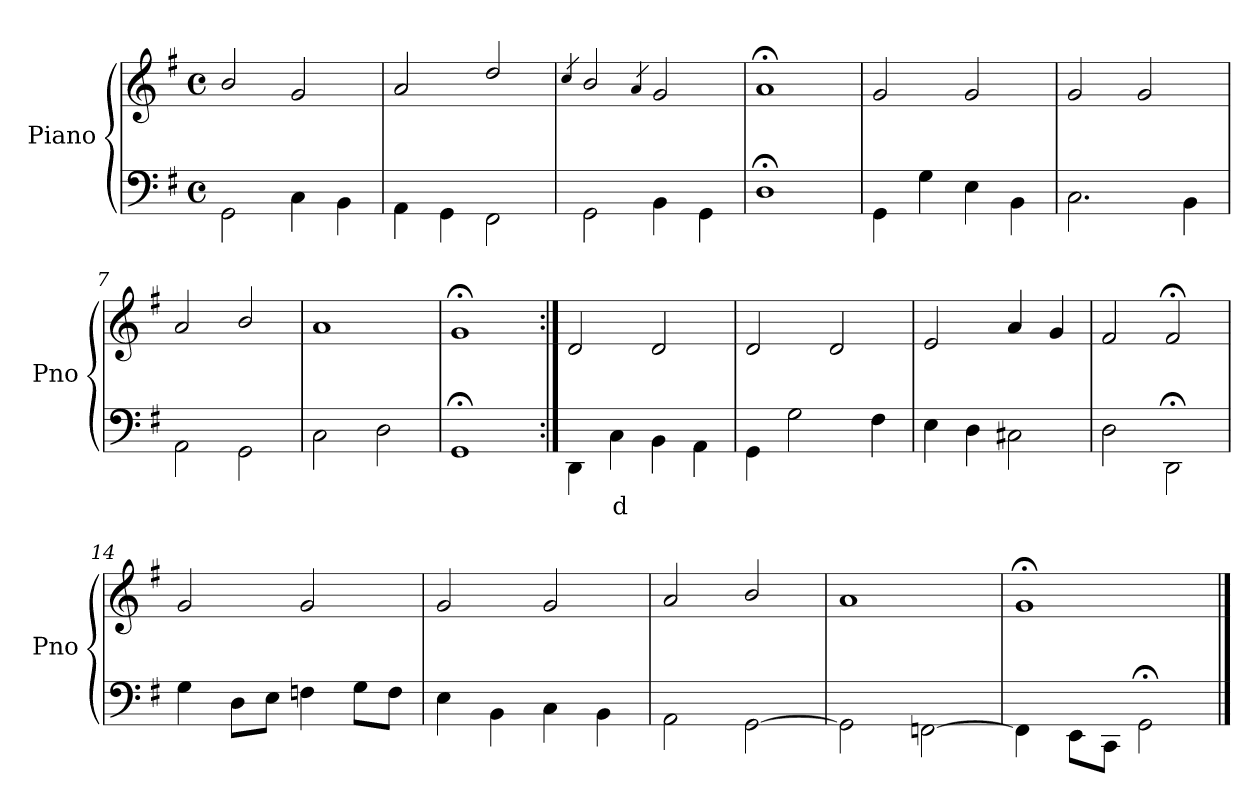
**kern	**text	**kern
*part1	*part1	*part1
*staff2	*staff2	*staff1
*I"Piano	*	*
*I'Pno	*	*
*clefF4	*	*clefG2
*k[f#]	*	*k[f#]
*G:	*	*G:
*M4/4	*	*M4/4
*met(c)	*	*met(c)
=1	=1	=1
2GG\	.	2b/
4C\	.	2g/
4BB\	.	.
=2	=2	=2
4AA\	.	2a/
4GG\	.	.
2FF#\	.	2dd/
=3	=3	=3
.	.	4qcc/
2GG\	.	2b/
.	.	4qa/
4BB\	.	2g/
4GG\	.	.
=4	=4	=4
1D;\	.	1a;</
=5	=5	=5
4GG\	.	2g/
4G\	.	.
4E\	.	2g/
4BB\	.	.
=6	=6	=6
2.C\	.	2g/
.	.	2g/
4BB\	.	.
=7	=7	=7
2AA\	.	2a/
2GG\	.	2b/
=8	=8	=8
2C\	.	1a/
2D\	.	.
=9	=9	=9
1GG;\	.	1g;</
!!LO:LB:g=z
=10:|!	=10:|!	=10:|!
4DD\	.	2d/
!	!LO:LY:a	!
4C\	d	.
4BB\	.	2d/
4AA\	.	.
=11	=11	=11
4GG\	.	2d/
2G\	.	.
.	.	2d/
4F#\	.	.
=12	=12	=12
4E\	.	2e/
4D\	.	.
2C#X\	.	4a/
.	.	4g/
=13	=13	=13
2D\	.	2f#/
2DD;\	.	2f#;</
=14	=14	=14
4G\	.	2g/
8D\L	.	.
8E\J	.	.
4Fn\	.	2g/
8G\L	.	.
8F\J	.	.
=15	=15	=15
4E\	.	2g/
4BB\	.	.
4C\	.	2g/
4BB\	.	.
=16	=16	=16
2AA\	.	2a/
[<2GG\	.	2b/
=17	=17	=17
2GG\]	.	1a/
[<2FFn\	.	.
=18	=18	=18
4FF\]	.	1g;</
8EE\L	.	.
8CC\J	.	.
2GG;\	.	.
==	==	==
*-	*-	*-
